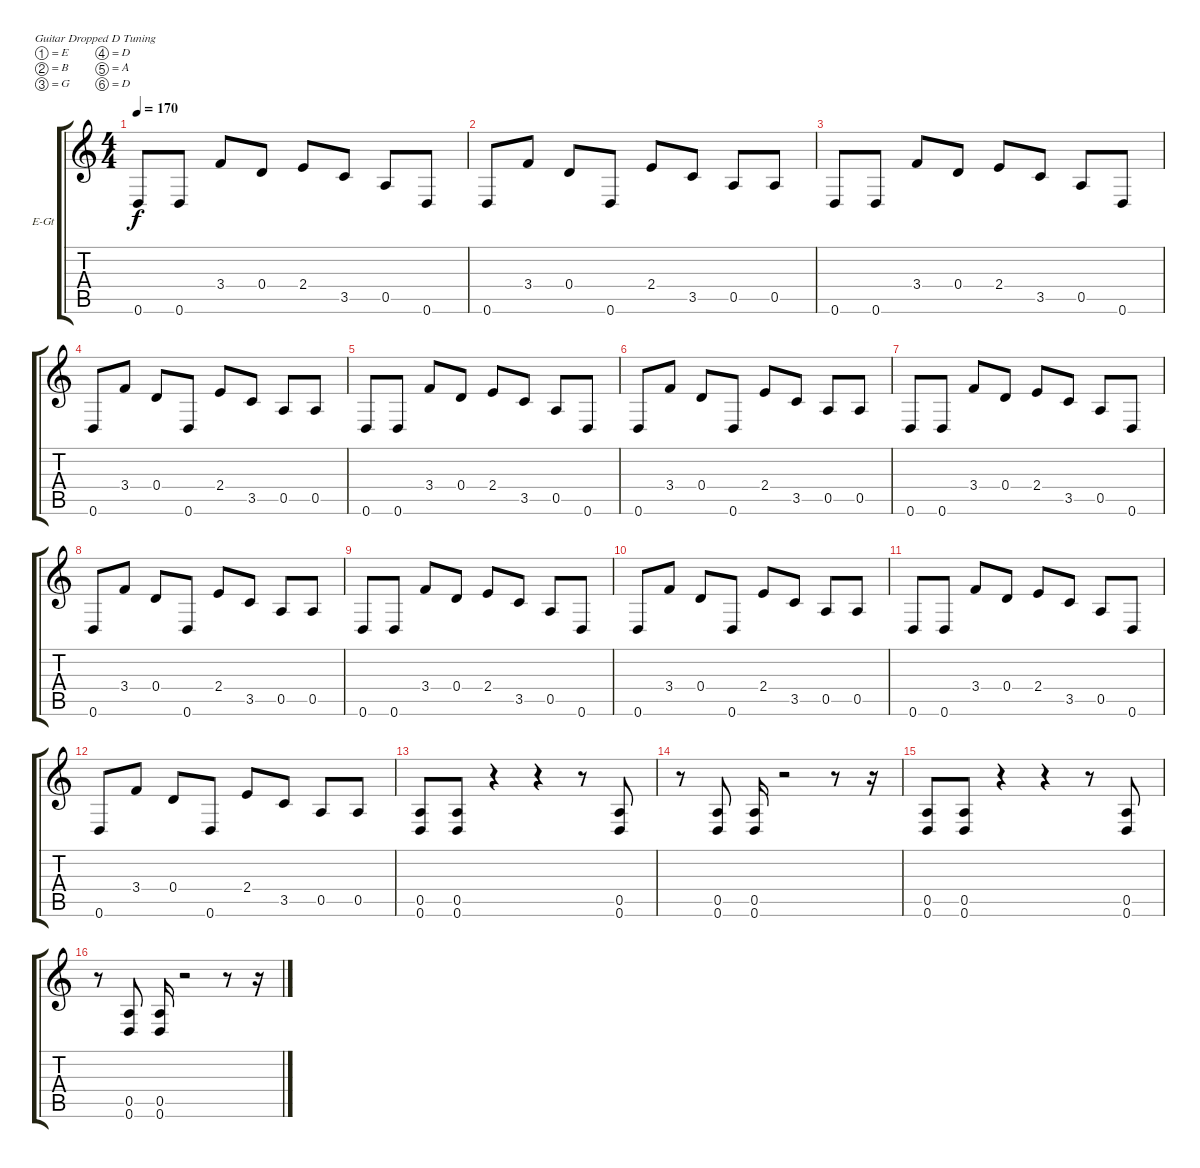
\bracketExtendMode groupsimilarinstruments
\firstSystemTrackNameOrientation horizontal
\otherSystemsTrackNameOrientation horizontal
\track ("Electric Guitar" "E-Gt") {instrument distortionguitar}
\staff {score tabs}
\tuning (E4 B3 G3 D3 A2 D2)
\ts (4 4)
\tempo 170
\clef g2
\scale
0.333333
\ks c
0.6.8{dy f} 0.6.8 3.4.8 0.4.8 2.4.8 3.5.8 0.5.8 0.6.8 |
\scale
0.333333 0.6.8 3.4.8 0.4.8 0.6.8 2.4.8 3.5.8 0.5.8 0.5.8 |
\scale
0.333333 0.6.8 0.6.8 3.4.8 0.4.8 2.4.8 3.5.8 0.5.8 0.6.8 |
\scale
0.333333 0.6.8 3.4.8 0.4.8 0.6.8 2.4.8 3.5.8 0.5.8 0.5.8 |
\scale
0.333333 0.6.8 0.6.8 3.4.8 0.4.8 2.4.8 3.5.8 0.5.8 0.6.8 |
\scale
0.333333 0.6.8 3.4.8 0.4.8 0.6.8 2.4.8 3.5.8 0.5.8 0.5.8 |
\scale
0.333333 0.6.8 0.6.8 3.4.8 0.4.8 2.4.8 3.5.8 0.5.8 0.6.8 |
\scale
0.333333 0.6.8 3.4.8 0.4.8 0.6.8 2.4.8 3.5.8 0.5.8 0.5.8 |
\scale
0.333333 0.6.8 0.6.8 3.4.8 0.4.8 2.4.8 3.5.8 0.5.8 0.6.8 |
\scale
0.333333 0.6.8 3.4.8 0.4.8 0.6.8 2.4.8 3.5.8 0.5.8 0.5.8 |
\scale
0.333333 0.6.8 0.6.8 3.4.8 0.4.8 2.4.8 3.5.8 0.5.8 0.6.8 |
\scale
0.333333 0.6.8 3.4.8 0.4.8 0.6.8 2.4.8 3.5.8 0.5.8 0.5.8 |
\scale
0.333333 (0.5 0.6).8 (0.5 0.6).8 r.4 r.4 r.8 (0.5 0.6).8 |
\scale
0.333333 r.8 (0.5 0.6).8 (0.5 0.6).16 r.2 r.8 r.16 |
\scale
0.333333 (0.5 0.6).8 (0.5 0.6).8 r.4 r.4 r.8 (0.5 0.6).8 |
\scale
0.333333 r.8 (0.5 0.6).8 (0.5 0.6).16 r.2 r.8 r.16
